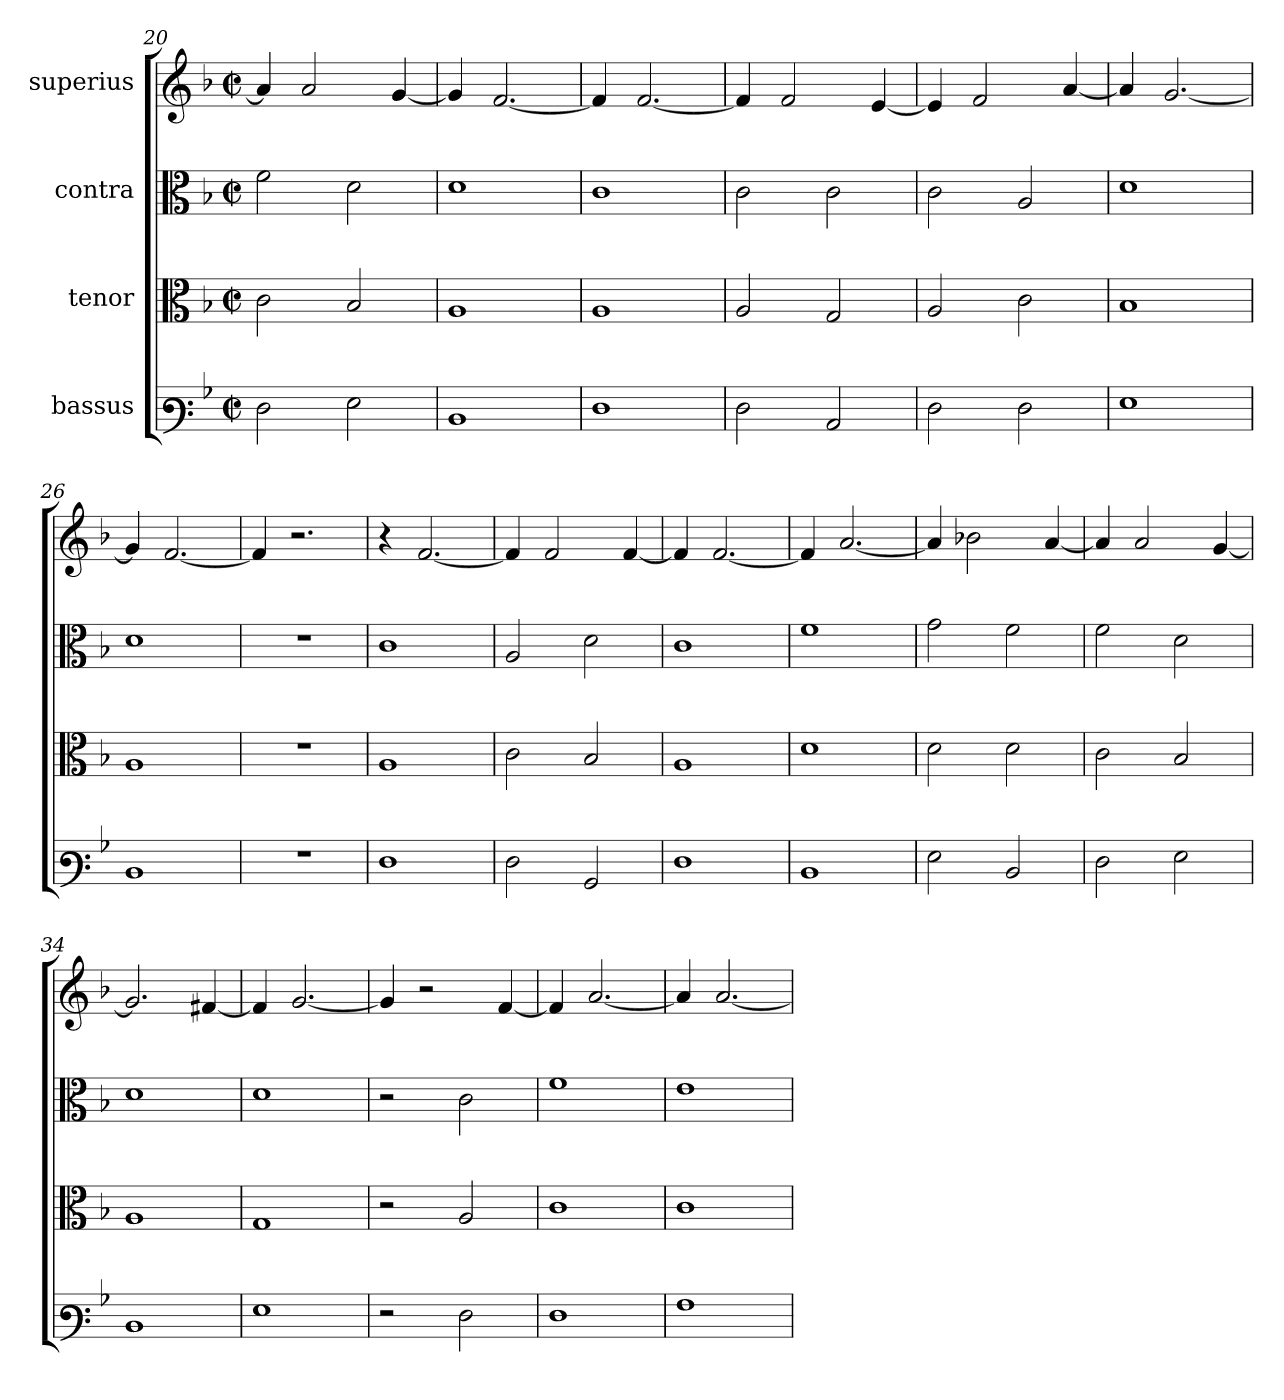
**kern	**kern	**kern	**kern
*part4	*part3	*part2	*part1
*staff4	*staff3	*staff2	*staff1
*I"bassus	*I"tenor	*I"contra	*I"superius
*clefF3	*clefC3	*clefC3	*clefG2
*k[b-]	*k[b-]	*k[b-]	*k[b-]
*M2/2	*M2/2	*M2/2	*M2/2
*met(c|)	*met(c|)	*met(c|)	*met(c|)
=20	=20	=20	=20
2F	2c	2f	4a]
.	.	.	2a
2G	2B-	2d	.
.	.	.	[4g
=21	=21	=21	=21
1D	1A	1d	4g]
.	.	.	[2.f
=22	=22	=22	=22
1F	1A	1c	4f]
.	.	.	[2.f
=23	=23	=23	=23
2F	2A	2c	4f]
.	.	.	2f
2C	2G	2c	.
.	.	.	[4e
=24	=24	=24	=24
2F	2A	2c	4e]
.	.	.	2f
2F	2c	2A	.
.	.	.	[4a
=25	=25	=25	=25
1G	1B-	1d	4a]
.	.	.	[2.g
=26	=26	=26	=26
1D	1A	1d	4g]
.	.	.	[2.f
=27	=27	=27	=27
1r	1r	1r	4f]
.	.	.	2.r
=28	=28	=28	=28
1F	1A	1c	4r
.	.	.	[2.f
=29	=29	=29	=29
2F	2c	2A	4f]
.	.	.	2f
2BB-	2B-	2d	.
.	.	.	[4f
=30	=30	=30	=30
1F	1A	1c	4f]
.	.	.	[2.f
=31	=31	=31	=31
1D	1d	1f	4f]
.	.	.	[2.a
=32	=32	=32	=32
2G	2d	2g	4a]
.	.	.	2b-X
2D	2d	2f	.
.	.	.	[4a
=33	=33	=33	=33
2F	2c	2f	4a]
.	.	.	2a
2G	2B-	2d	.
.	.	.	[4g
=34	=34	=34	=34
1D	1A	1d	2.g]
.	.	.	[4f#X
=35	=35	=35	=35
1G	1G	1d	4f#]
.	.	.	[2.g
=36	=36	=36	=36
2r	2r	2r	4g]
.	.	.	2r
2F	2A	2c	.
.	.	.	[4f
=37	=37	=37	=37
1F	1c	1f	4f]
.	.	.	[2.a
=38	=38	=38	=38
1A	1c	1e	4a]
.	.	.	[2.a
=	=	=	=
*-	*-	*-	*-
